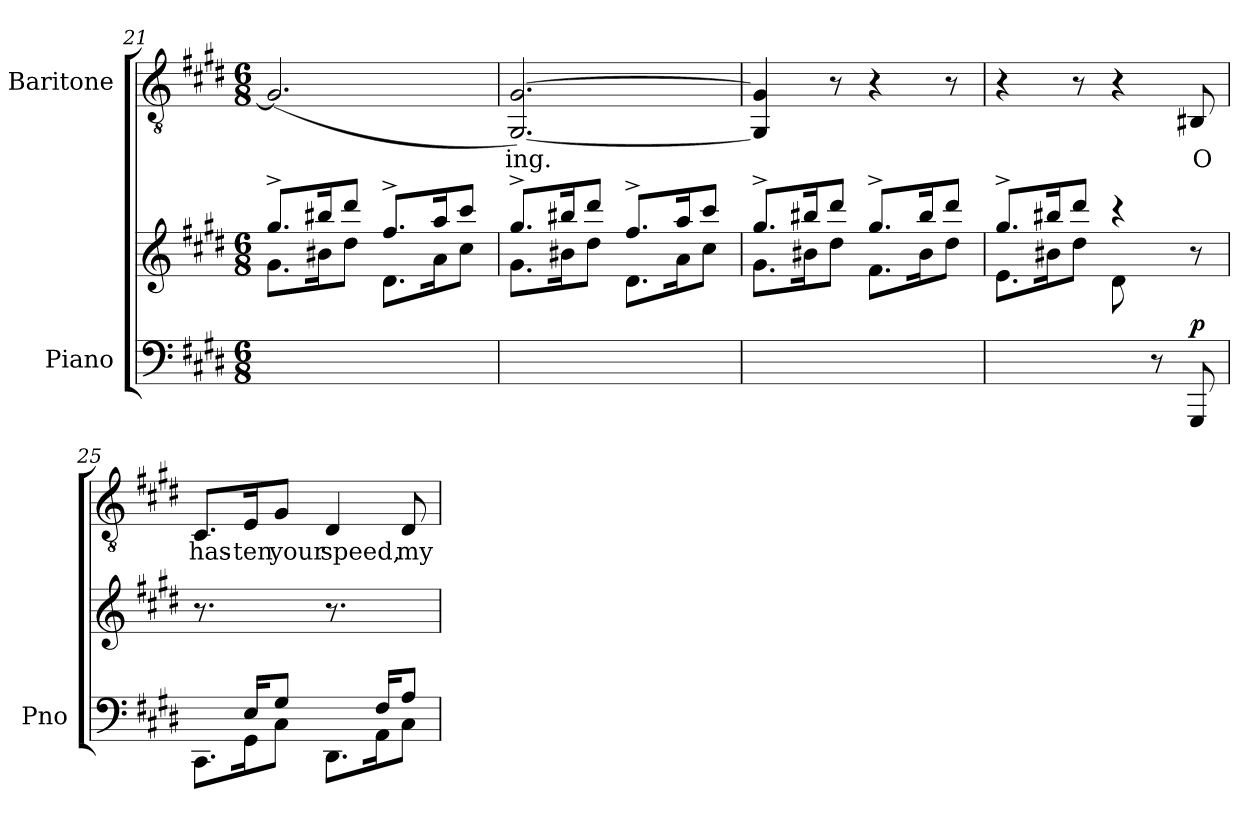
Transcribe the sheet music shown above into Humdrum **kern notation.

**kern	**kern	**dynam	**kern	**text	**dynam
*part2	*part2	*part2	*part1	*part1	*part1
*staff3	*staff2	*staff2/3	*staff1	*staff1	*staff1
*I"Piano	*	*	*I"Baritone	*	*
*I'Pno	*	*	*	*	*
!!LO:PB:g=z
*clefF4	*clefG2	*	*clefGv2	*	*
*k[f#c#g#d#]	*k[f#c#g#d#]	*	*k[f#c#g#d#]	*	*
*M6/8	*M6/8	*	*M6/8	*	*
=21	=21	=21	=21	=21	=21
*	*^	*	*	*	*
2.ryy	8.gg#^>/L	8.g#\L	.	(2.G#/]	.	.
.	16bb#X/K	16b#X\K	.	.	.	.
.	8ddd#/J	8dd#\J	.	.	.	.
.	8.ff#^>/L	8.d#\L	.	.	.	.
.	16aa/K	16a\K	.	.	.	.
.	8ccc#/J	8cc#\J	.	.	.	.
=22	=22	=22	=22	=22	=22	=22
!	!	!	!	!	!LO:LY:b	!
2.ryy	8.gg#^>/L	8.g#\L	.	[2.GG#/ [2.G#/)	-ing.	.
.	16bb#X/K	16b#X\K	.	.	.	.
.	8ddd#/J	8dd#\J	.	.	.	.
.	8.ff#^>/L	8.d#\L	.	.	.	.
.	16aa/K	16a\K	.	.	.	.
.	8ccc#/J	8cc#\J	.	.	.	.
=23	=23	=23	=23	=23	=23	=23
2.ryy	8.gg#^>/L	8.g#\L	.	4GG#/] 4G#/]	.	.
.	16bb#X/K	16b#X\K	.	.	.	.
.	8ddd#/J	8dd#\J	.	8r	.	.
.	8.gg#^>/L	8.f#\L	.	4r	.	.
.	16bb#/K	16b#\K	.	.	.	.
.	8ddd#/J	8dd#\J	.	8r	.	.
!!LO:LB:g=z
=24	=24	=24	=24	=24	=24	=24
2ryy	8.gg#^>/L	8.e\L	.	4r	.	.
.	16bb#X/K	16b#X\K	.	.	.	.
.	8ddd#/J	8dd#\J	.	8r	.	.
.	4r	8d#\	.	4r	.	.
8r	.	4ryy	.	.	.	.
!	!	!	!LO:DY:a=2	!	!LO:LY:b	!LO:DY:a
!	!	!	!	!	!	!LO:DY:n=1:a
8GGG#/	8r	.	p	8BB#X/	O	p other-dynamics
*	*v	*v	*	*	*	*
=25	=25	=25	=25	=25	=25
*^	*	*	*	*	*
!	!	!	!	!	!LO:LY:b	!
8.ryy	8.CC#\L	8.r	.	8.C#/L	has-	.
!	!	!	!	!	!LO:LY:b	!
16E/KL	16GG#\K	8.ryy	.	16E/K	-ten	.
!	!	!	!	!	!LO:LY:b	!
8G#/J	8C#\J	.	.	8G#/J	your	.
!	!	!	!	!	!LO:LY:b	!
8.ryy	8.DD#\L	8.r	.	4D#/	speed,	.
16F#/KL	16AA\K	8.ryy	.	.	.	.
!	!	!	!	!	!LO:LY:b	!
8A/J	8C#\J	.	.	8D#/	my	.
*v	*v	*	*	*	*	*
=	=	=	=	=	=
*-	*-	*-	*-	*-	*-
